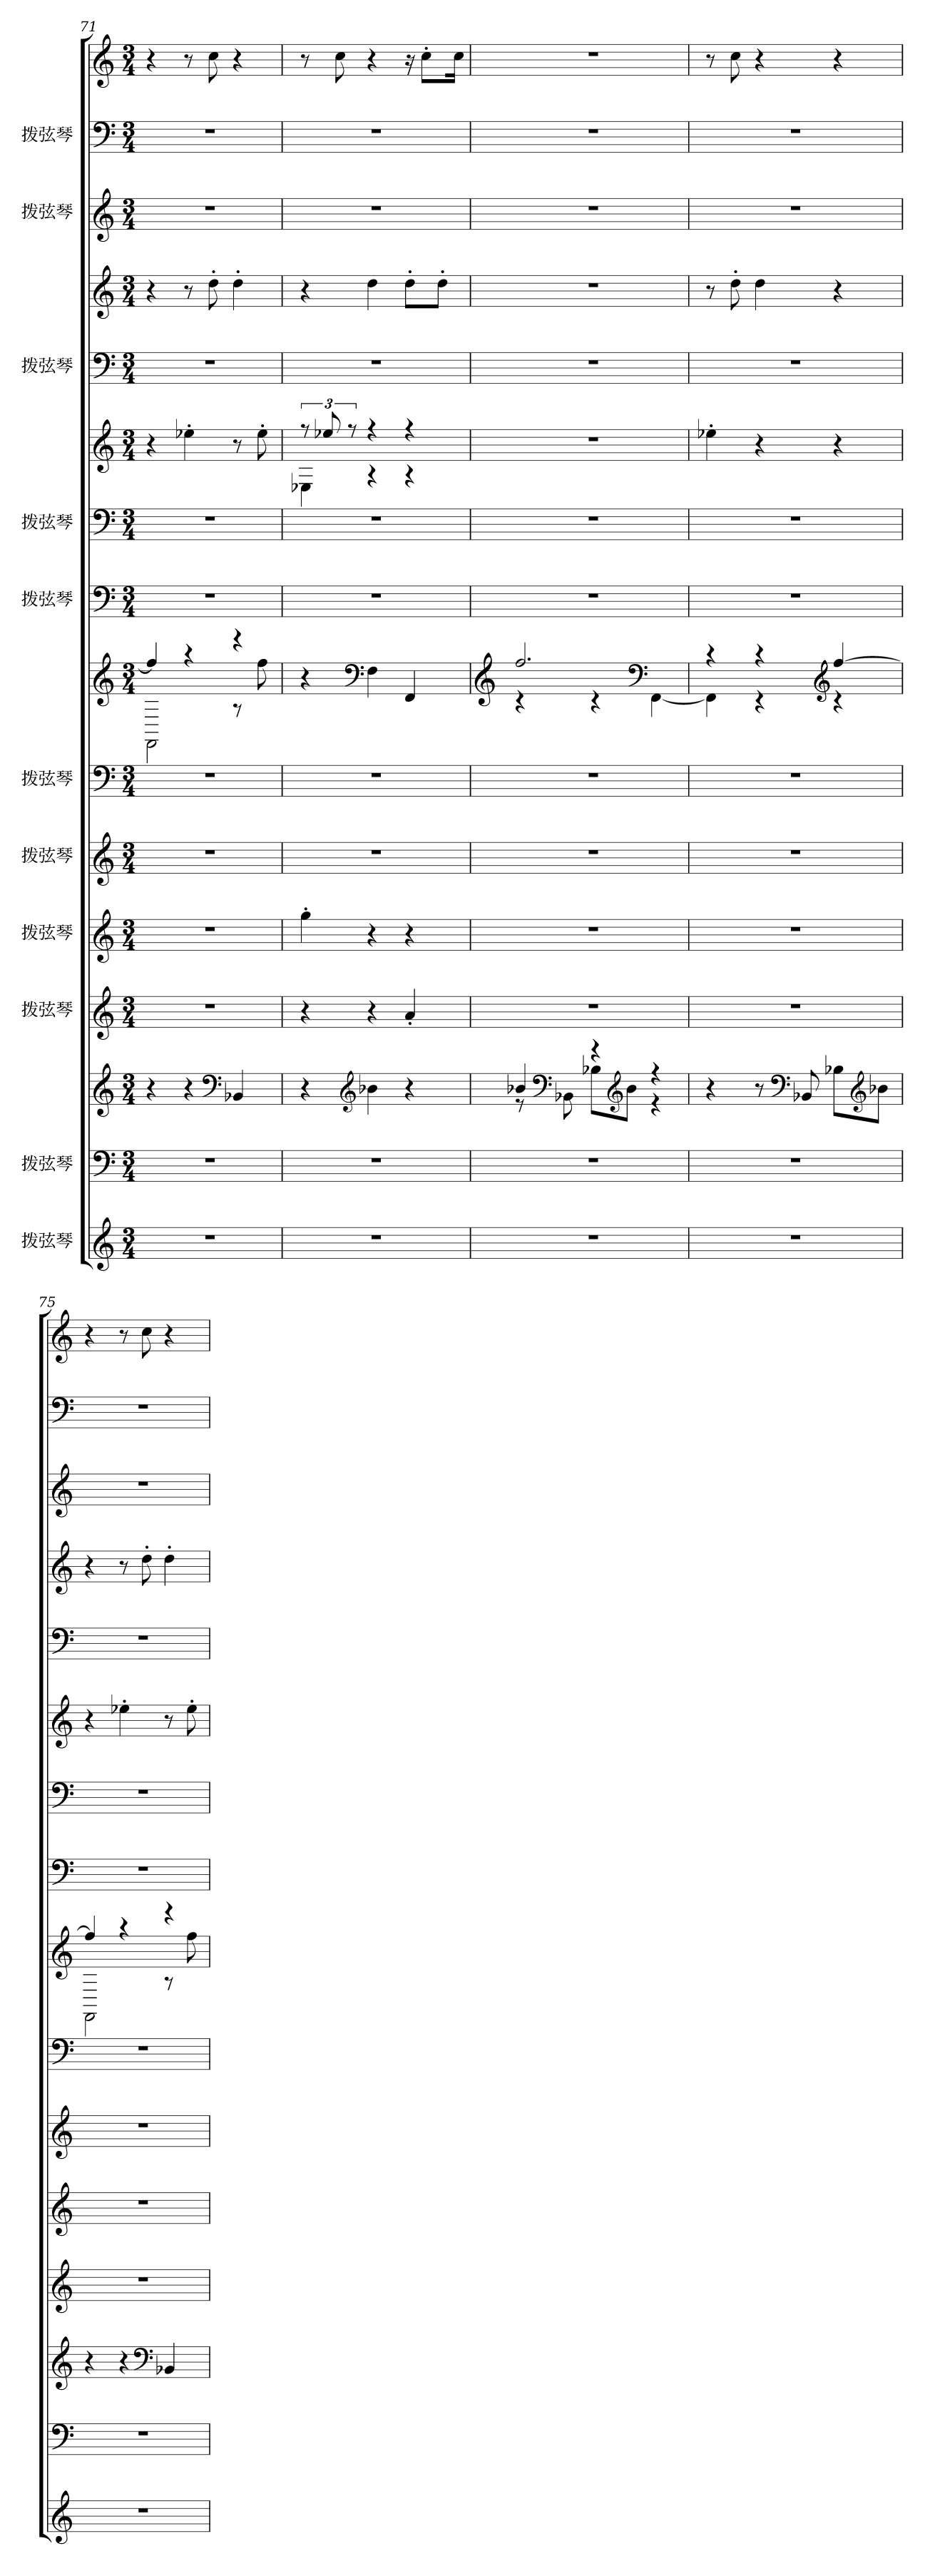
**kern	**kern	**kern	**kern	**kern	**kern	**kern	**kern	**kern	**kern	**kern	**kern	**kern	**kern	**kern	**kern
*part11	*part10	*part10	*part9	*part8	*part7	*part6	*part6	*part5	*part4	*part4	*part3	*part3	*part2	*part1	*part1
*staff16	*staff15	*staff14	*staff13	*staff12	*staff11	*staff10	*staff9	*staff8	*staff7	*staff6	*staff5	*staff4	*staff3	*staff2	*staff1
*I"拨弦琴	*I"拨弦琴	*	*I"拨弦琴	*I"拨弦琴	*I"拨弦琴	*I"拨弦琴	*	*I"拨弦琴	*I"拨弦琴	*	*I"拨弦琴	*	*I"拨弦琴	*I"拨弦琴	*
!!LO:PB:g=z
*clefG2	*clefF4	*clefG2	*clefG2	*clefG2	*clefG2	*clefF4	*clefG2	*clefF4	*clefF4	*clefG2	*clefF4	*clefG2	*clefG2	*clefF4	*clefG2
*k[]	*k[]	*k[]	*k[]	*k[]	*k[]	*k[]	*k[]	*k[]	*k[]	*k[]	*k[]	*k[]	*k[]	*k[]	*k[]
*M3/4	*M3/4	*M3/4	*M3/4	*M3/4	*M3/4	*M3/4	*M3/4	*M3/4	*M3/4	*M3/4	*M3/4	*M3/4	*M3/4	*M3/4	*M3/4
=71	=71	=71	=71	=71	=71	=71	=71	=71	=71	=71	=71	=71	=71	=71	=71
*	*	*	*	*	*	*	*^	*	*	*	*	*	*	*	*
2.r	2.r	4r	2.r	2.r	2.r	2.r	4ff/]	2FF\	2.r	2.r	4r	2.r	4r	2.r	2.r	4r
.	.	4r	.	.	.	.	4r	.	.	.	4ee-X'\	.	8r	.	.	8r
.	.	.	.	.	.	.	.	.	.	.	.	.	8dd'\	.	.	8cc\
*	*	*clefF4	*	*	*	*	*	*	*	*	*	*	*	*	*	*
.	.	4BB-X/	.	.	.	.	4r	8r	.	.	8r	.	4dd'\	.	.	4r
.	.	.	.	.	.	.	.	8ff\	.	.	8ee-'\	.	.	.	.	.
*	*	*	*	*	*	*	*v	*v	*	*	*	*	*	*	*	*
=72	=72	=72	=72	=72	=72	=72	=72	=72	=72	=72	=72	=72	=72	=72	=72
*	*	*	*	*	*	*	*	*	*	*^	*	*	*	*	*
2.r	2.r	4r	4r	4gg'\	2.r	2.r	4r	2.r	2.r	12r	4E-X\	2.r	4r	2.r	2.r	8r
.	.	.	.	.	.	.	.	.	.	12ee-X/	.	.	.	.	.	.
.	.	.	.	.	.	.	.	.	.	.	.	.	.	.	.	8cc\
.	.	.	.	.	.	.	.	.	.	12r	.	.	.	.	.	.
*	*	*clefG2	*	*	*	*	*clefF4	*	*	*	*	*	*	*	*	*
.	.	4b-X\	4r	4r	.	.	4F\	.	.	4r	4r	.	4dd\	.	.	4r
.	.	4r	4a'/	4r	.	.	4FF/	.	.	4r	4r	.	8dd'\L	.	.	16r
.	.	.	.	.	.	.	.	.	.	.	.	.	.	.	.	8cc'\L
.	.	.	.	.	.	.	.	.	.	.	.	.	8dd'\J	.	.	.
.	.	.	.	.	.	.	.	.	.	.	.	.	.	.	.	16cc\Jk
*	*	*	*	*	*	*	*	*	*	*v	*v	*	*	*	*	*
=73	=73	=73	=73	=73	=73	=73	=73	=73	=73	=73	=73	=73	=73	=73	=73
*	*	*	*	*	*	*	*clefG2	*	*	*	*	*	*	*	*
*	*	*^	*	*	*	*	*^	*	*	*	*	*	*	*	*
2.r	2.r	4b-X/	8r	2.r	2.r	2.r	2.r	2.ff/	4r	2.r	2.r	2.r	2.r	2.r	2.r	2.r	2.r
*	*	*clefF4	*	*	*	*	*	*	*	*	*	*	*	*	*	*	*
.	.	.	8BB-X\	.	.	.	.	.	.	.	.	.	.	.	.	.	.
.	.	4r	8B-X\L	.	.	.	.	.	4r	.	.	.	.	.	.	.	.
*	*	*clefG2	*	*	*	*	*	*	*	*	*	*	*	*	*	*	*
.	.	.	8b-\J	.	.	.	.	.	.	.	.	.	.	.	.	.	.
*	*	*	*	*	*	*	*	*clefF4	*	*	*	*	*	*	*	*	*
.	.	4r	4r	.	.	.	.	.	[4FF\	.	.	.	.	.	.	.	.
*	*	*v	*v	*	*	*	*	*	*	*	*	*	*	*	*	*	*
!!LO:PB:g=z
=74	=74	=74	=74	=74	=74	=74	=74	=74	=74	=74	=74	=74	=74	=74	=74	=74
2.r	2.r	4r	2.r	2.r	2.r	2.r	4r	4FF\]	2.r	2.r	4ee-X'\	2.r	8r	2.r	2.r	8r
.	.	.	.	.	.	.	.	.	.	.	.	.	8dd'\	.	.	8cc\
.	.	8r	.	.	.	.	4r	4r	.	.	4r	.	4dd\	.	.	4r
*	*	*clefF4	*	*	*	*	*	*	*	*	*	*	*	*	*	*
.	.	8BB-X/	.	.	.	.	.	.	.	.	.	.	.	.	.	.
*	*	*	*	*	*	*	*clefG2	*	*	*	*	*	*	*	*	*
.	.	8B-X\L	.	.	.	.	[4ff/	4r	.	.	4r	.	4r	.	.	4r
*	*	*clefG2	*	*	*	*	*	*	*	*	*	*	*	*	*	*
.	.	8b-X\J	.	.	.	.	.	.	.	.	.	.	.	.	.	.
=75	=75	=75	=75	=75	=75	=75	=75	=75	=75	=75	=75	=75	=75	=75	=75	=75
2.r	2.r	4r	2.r	2.r	2.r	2.r	4ff/]	2FF\	2.r	2.r	4r	2.r	4r	2.r	2.r	4r
.	.	4r	.	.	.	.	4r	.	.	.	4ee-X'\	.	8r	.	.	8r
.	.	.	.	.	.	.	.	.	.	.	.	.	8dd'\	.	.	8cc\
*	*	*clefF4	*	*	*	*	*	*	*	*	*	*	*	*	*	*
.	.	4BB-X/	.	.	.	.	4r	8r	.	.	8r	.	4dd'\	.	.	4r
.	.	.	.	.	.	.	.	8ff\	.	.	8ee-'\	.	.	.	.	.
*	*	*	*	*	*	*	*v	*v	*	*	*	*	*	*	*	*
=	=	=	=	=	=	=	=	=	=	=	=	=	=	=	=
*-	*-	*-	*-	*-	*-	*-	*-	*-	*-	*-	*-	*-	*-	*-	*-
